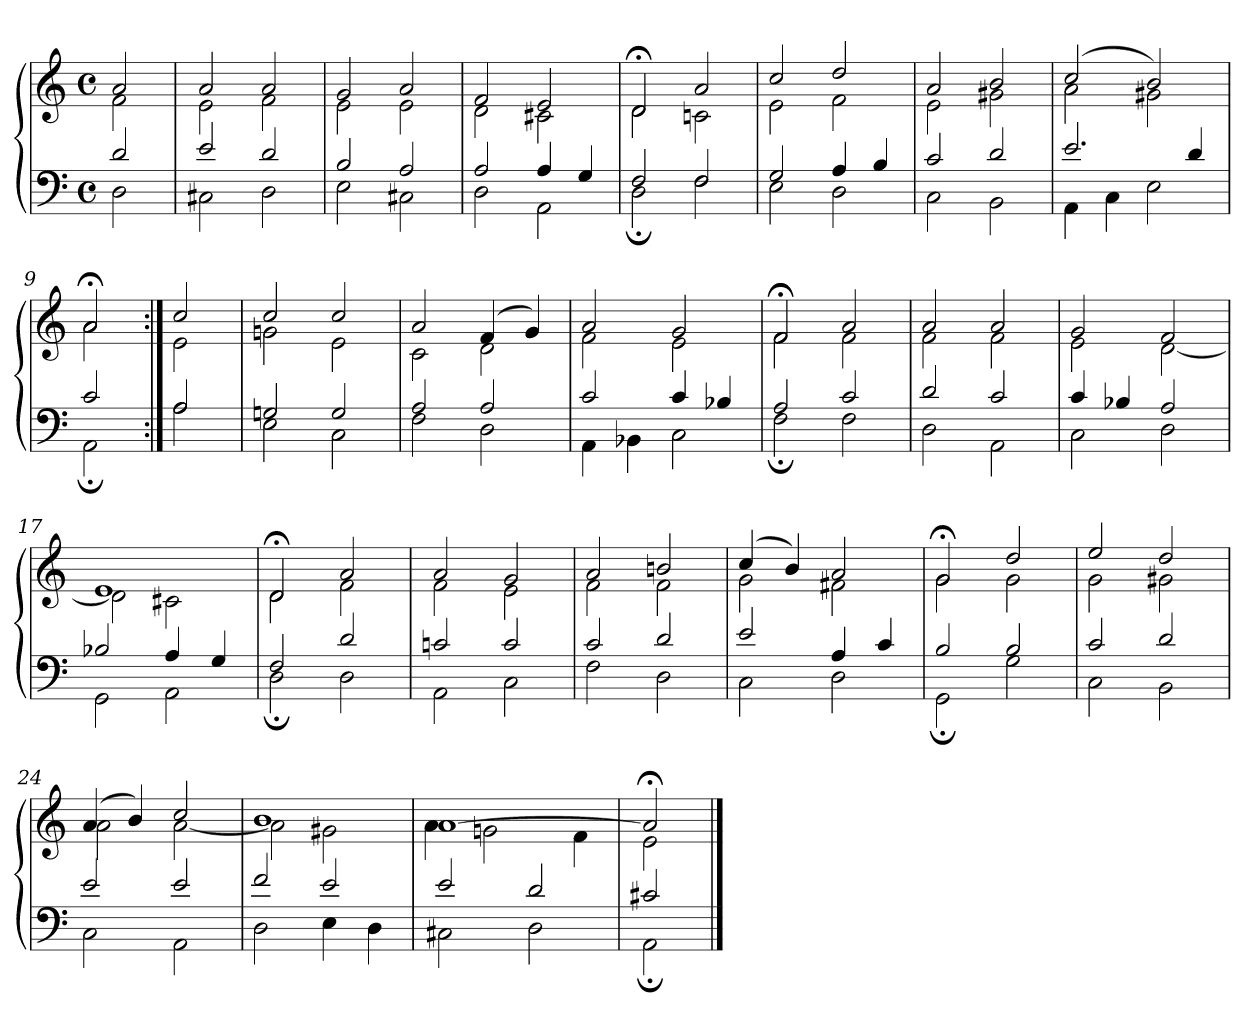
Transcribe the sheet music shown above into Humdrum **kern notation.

**kern	**kern
*part1	*part1
*staff2	*staff1
*clefF4	*clefG2
*M4/4	*M4/4
*met(c)	*met(c)
=1	=1
*^	*^
2d	2D	2a	2f
=2	=2	=2	=2
2e	2C#X	2a	2e
2d	2D	2a	2f
=3	=3	=3	=3
2B	2E	2g	2e
2A	2C#X	2a	2e
=4	=4	=4	=4
2A	2D	2f	2d
4A	2AA	2e	2c#X
4G	.	.	.
=5	=5	=5	=5
2F	2D;	2d;<	2d
2F	2F	2a	2cn
=6	=6	=6	=6
2G	2E	2cc	2e
4A	2D	2dd	2f
4B	.	.	.
=7	=7	=7	=7
2c	2C	2a	2e
2d	2BB	2b	2g#X
=8	=8	=8	=8
2.e	4AA	(2cc	2a
.	4C	.	.
.	2E	2b)	2g#X
4d	.	.	.
=9	=9	=9	=9
2c	2AA;	2a;<	2a
!!LO:LB:g=z	!!
=10:|!	=10:|!	=10:|!	=10:|!
2A	2A	2cc	2e
=11	=11	=11	=11
2Gn	2E	2cc	2gn
2G	2C	2cc	2e
=12	=12	=12	=12
2A	2F	2a	2c
2A	2D	(4f	2d
.	.	4g)	.
=13	=13	=13	=13
2c	4AA	2a	2f
.	4BB-X	.	.
4c	2C	2g	2e
4B-X	.	.	.
=14	=14	=14	=14
2A	2F;	2f;<	2f
2c	2F	2a	2f
=15	=15	=15	=15
2d	2D	2a	2f
2c	2AA	2a	2f
=16	=16	=16	=16
4c	2C	2g	2e
4B-X	.	.	.
2A	2D	2f	[2d
=17	=17	=17	=17
2B-X	2GG	1e	2d]
4A	2AA	.	2c#X
4G	.	.	.
=18	=18	=18	=18
2F	2D;	2d;<	2d
2d	2D	2a	2f
!!LO:LB:g=z	!!
=19	=19	=19	=19
2cn	2AA	2a	2f
2c	2C	2g	2e
=20	=20	=20	=20
2c	2F	2a	2f
2d	2D	2bn	2f
=21	=21	=21	=21
2e	2C	(4cc	2g
.	.	4b)	.
4A	2D	2a	2f#X
4c	.	.	.
=22	=22	=22	=22
2B	2GG;	2g;<	2g
2B	2G	2dd	2g
=23	=23	=23	=23
2c	2C	2ee	2g
2d	2BB	2dd	2g#X
=24	=24	=24	=24
2e	2C	(4a	2a
.	.	4b)	.
2e	2AA	2cc	[2a
=25	=25	=25	=25
2f	2D	1b	2a]
2e	4E	.	2g#X
.	4D	.	.
=26	=26	=26	=26
2e	2C#X	[1a	4a
.	.	.	2gn
2d	2D	.	.
.	.	.	4f
=27	=27	=27	=27
2c#X	2AA;	2a;<]	2e
*v	*v	*	*
*	*v	*v
==	==
*-	*-
